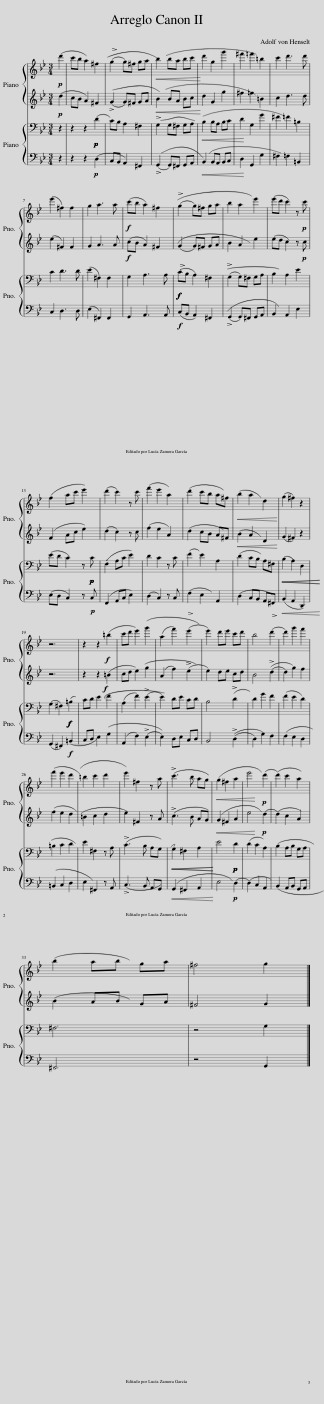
X:1
%%score { 1 | 2 } { 3 | 4 }
L:1/8
M:3/4
I:linebreak $
K:Bb
V:1 treble
V:2 treble
V:3 bass
V:4 bass
V:1
!p! (d'2 | c')b a2 ^f2 | ((!>!g2 g)^f ga |!<(! b2)!<)! (ba) bc' | d'2 g2 g'2 | %5
 ^f'2 =f'2 =b2 | c'2 d'3 d' |$ (e'2 ^f2) f2 | g2 a3 a |!f! (c'b a2) ^f2 | %10
 ((!>!g2 g)^f ga | b2) a2 e'2 | (e'd' c'2) z!p! c' |$ (f2 ac' e'2) | (d'2 c'2) z c' | %15
 (f'2 e'2) a2 | (d'2 c')b a^f |!<(! (b2!<)! a2) d2 | (g2 ^f2) z2 |$ z6 | %20
 z2 z2!f! (=b2 | c'd') e'2 (g'2 | (a2 f'2)) (!>!e'2 | e'2) d'e' c'd' | b4 (!>!d'2 | %25
 d'2) g'2 f'2 |$ (f'2 e'2) d'2 | (=b2 c'2 d'2) | e'2 ^f2 z a | (!>!c'3 b) ag | %30
!<(! (g2!<)! ^f2 a2 | e'4!p! (d'2) | (d'2) c'2) a2 |$ (b2 a)b ga | ^f4 g2 |] %35
V:2
!p! (d2 | c)B A2 ^F2 | ((!>!G2 G))^F GA |!<(! B2!<)! (BA) Bc | d2 G2 g2 | %5
 ^f2 =f2 =B2 | c2 d3 d |$ (e2 ^F2) F2 | G2 A3 A |!f! (cB A2) ^F2 | %10
 ((!>!G2 G)^F GA | B2) A2 e2 | (ed c2) z!p! c |$ (F2 Ac e2) | (d2 c2) z c | %15
 (f2 e2) A2 | (d2 c)B A^F |!<(! (B2!<)! A2) D2 | (G2 ^F2) z2 |$ z6 | %20
 z2 z2!f! (=B2 | cd) e2 (g2 | (A2 f2)) (!>!e2 | e2) de cd | B4 ((!>!d2 | %25
 d2)) g2 f2 |$ (f2 e2) d2 | (=B2 c2 d2) | e2 ^F2 z A | (!>!c3 B) AG | %30
!<(! (G2!<)! ^F2 A2 | e4!p! (d2) | (d2) c2) A2 |$ (B2 A)B GA | ^F4 G2 |] %35
V:3
 z2 | z2 z2!p!!p! D2 | CB, A,2 ^F,2 | (!>!G,2 G,^F, G,A,) |!<(! B,2!<)! B,A, B,C | %5
 D2 G,2 G2 | ^F2 =F2 =B,2 |$ C2 D3 D | (E2 ^F,2) F,2 | G,2 A,3 A, | %10
!f!!f! (CB, A,2) ^F,2 | ((!>!G,2 G,)^F, G,A, | B,2) A,2 E2 |$ (ED C2) z!p!!p! C | (F,2 A,C E2) | %15
 D2 C2 z C | F2 E2 A,2 | D2 CB, A,^F, |!<(!!<(! B,2!<)!!<)! A,2 D,2 |$ (G,2 ^F,2)!f!!f! =B,2 | %20
 CD E2 (F2 | (A,2 F2)) (!>!E2 | E2) DE CD | B,4 !>!D2 | D2 G2 F2 | %25
 F2 E2 D2 |$ =B,2 C2 D2 | E2 ^F,2 z A, | (!>!C3 B,) A,G, |!<(!!<(! G,2!<)!!<)! ^F,2 A,2 | %30
 E4!p!!p! D2 | D2 C2 A,2 | B,2 A,B, G,A, |$ ^F,6 | z4 G,2 |] %35
V:4
 z2 | z2 z2!p! (D,2 | C,)B,, A,,2 ^F,,2 | ((!>!G,,2 G,,))^F,, G,,A,, |!<(! B,,2!<)! (B,,A,,) B,,C, | %5
 D,2 G,,2 G,2 | ^F,2 =F,2 =B,,2 |$ C,2 D,3 D, | (E,2 ^F,,2) F,,2 | G,,2 A,,3 A,, | %10
!f! (C,B,, A,,2) ^F,,2 | ((!>!G,,2 G,,)^F,, G,,A,, | B,,2) A,,2 E,2 |$ (E,D, C,2) z!p! C, | (F,,2 A,,C, E,2) | %15
 (D,2 C,2) z C, | (F,2 E,2) A,,2 | (D,2 C,)B,, A,,^F,, |!<(! (B,,2!<)! A,,2) D,,2 |$ (G,,2 ^F,,2)!f! (=B,,2 | %20
 C,D,) E,2 (G,2 | (A,,2 F,2)) (!>!E,2 | E,2) D,E, C,D, | B,,4 ((!>!D,2 | D,2)) G,2 F,2 | %25
 (F,2 E,2) D,2 |$ (=B,,2 C,2 D,2) | E,2 ^F,,2 z A,, | (!>!C,3 B,,) A,,G,, |!<(! (G,,2!<)! ^F,,2 A,,2 | %30
 E,4!p! (D,2) | (D,2) C,2) A,,2 | (B,,2 A,,)B,, G,,A,, |$ ^F,,6 | z4 G,,2 |] %35
